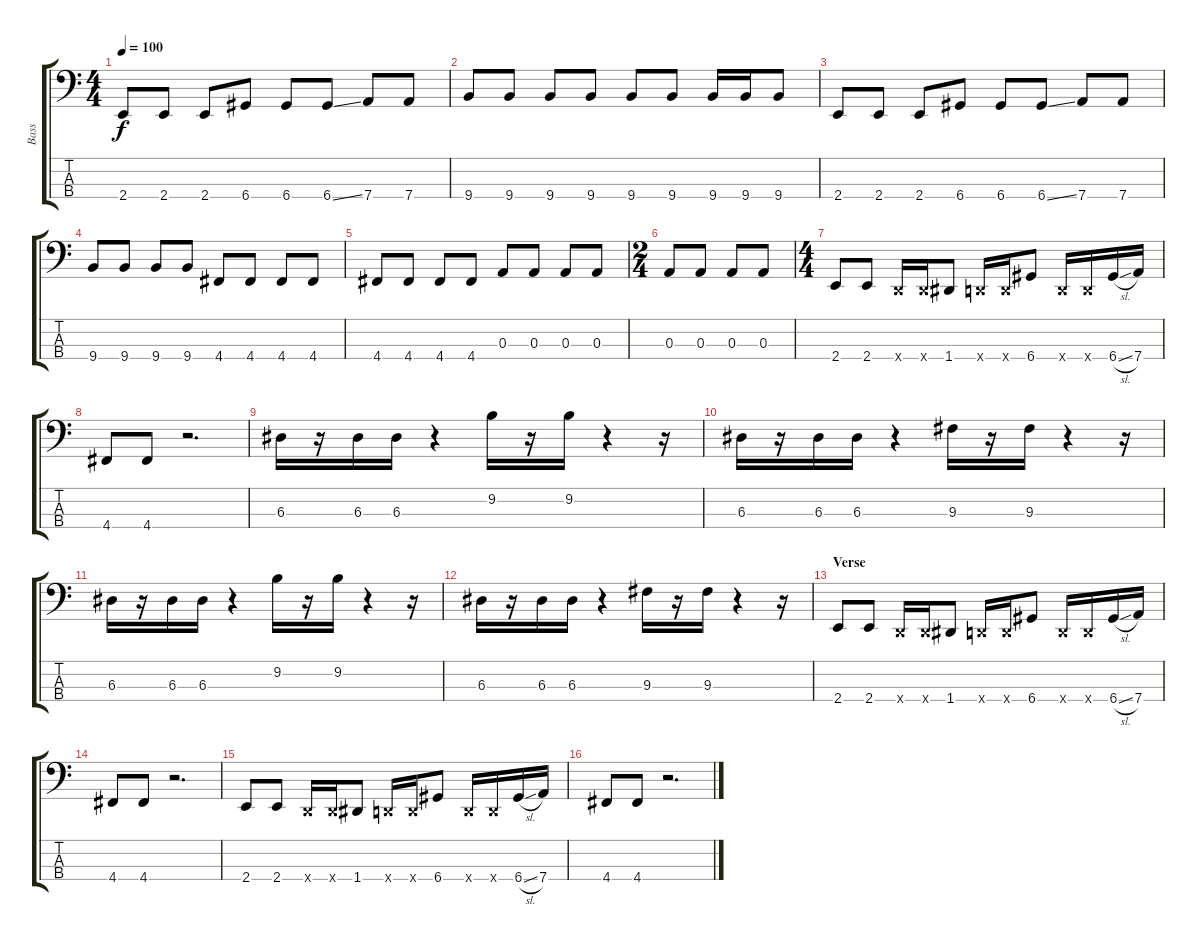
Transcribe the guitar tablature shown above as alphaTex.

\track ("Bass" "Bass") {instrument electricbasspick}
\staff {score tabs}
\tuning (G2 D2 A1 D1) {hide}
\ts (4 4)
\tempo 100
\clef f4
\ks c
2.4.8{dy f} 2.4.8 2.4.8 6.4.8 6.4.8 6.4{ss}.8 7.4.8 7.4.8 |
9.4.8 9.4.8 9.4.8 9.4.8 9.4.8 9.4.8 9.4.16 9.4.16 9.4.8 |
2.4.8 2.4.8 2.4.8 6.4.8 6.4.8 6.4{ss}.8 7.4.8 7.4.8 |
9.4.8 9.4.8 9.4.8 9.4.8 4.4.8 4.4.8 4.4.8 4.4.8 |
4.4.8 4.4.8 4.4.8 4.4.8 0.3.8 0.3.8 0.3.8 0.3.8 |
\ts (2 4)
0.3.8 0.3.8 0.3.8 0.3.8 |
\ts (4 4)
2.4.8 2.4.8 0.4{x}.16 0.4{x}.16 1.4.8 0.4{x}.16 0.4{x}.16 6.4.8 0.4{x}.16 0.4{x}.16 6.4{sl}.16 7.4.16 |
4.4.8 4.4.8 r.2{d} |
6.3.16{volume 8 instrument fretlessbass} r.16 6.3.16 6.3.16 r.4 9.2.16 r.16 9.2.16 r.4 r.16 |
6.3.16 r.16 6.3.16 6.3.16 r.4 9.3.16 r.16 9.3.16 r.4 r.16 |
6.3.16 r.16 6.3.16 6.3.16 r.4 9.2.16 r.16 9.2.16 r.4 r.16 |
6.3.16 r.16 6.3.16 6.3.16 r.4 9.3.16 r.16 9.3.16 r.4 r.16 |
\section ("" "Verse")
2.4.8{instrument electricbasspick} 2.4.8 0.4{x}.16 0.4{x}.16 1.4.8 0.4{x}.16 0.4{x}.16 6.4.8 0.4{x}.16 0.4{x}.16 6.4{sl}.16 7.4.16 |
4.4.8 4.4.8 r.2{d} |
2.4.8{instrument electricbasspick} 2.4.8 0.4{x}.16 0.4{x}.16 1.4.8 0.4{x}.16 0.4{x}.16 6.4.8 0.4{x}.16 0.4{x}.16 6.4{sl}.16 7.4.16 |
4.4.8 4.4.8 r.2{d}
